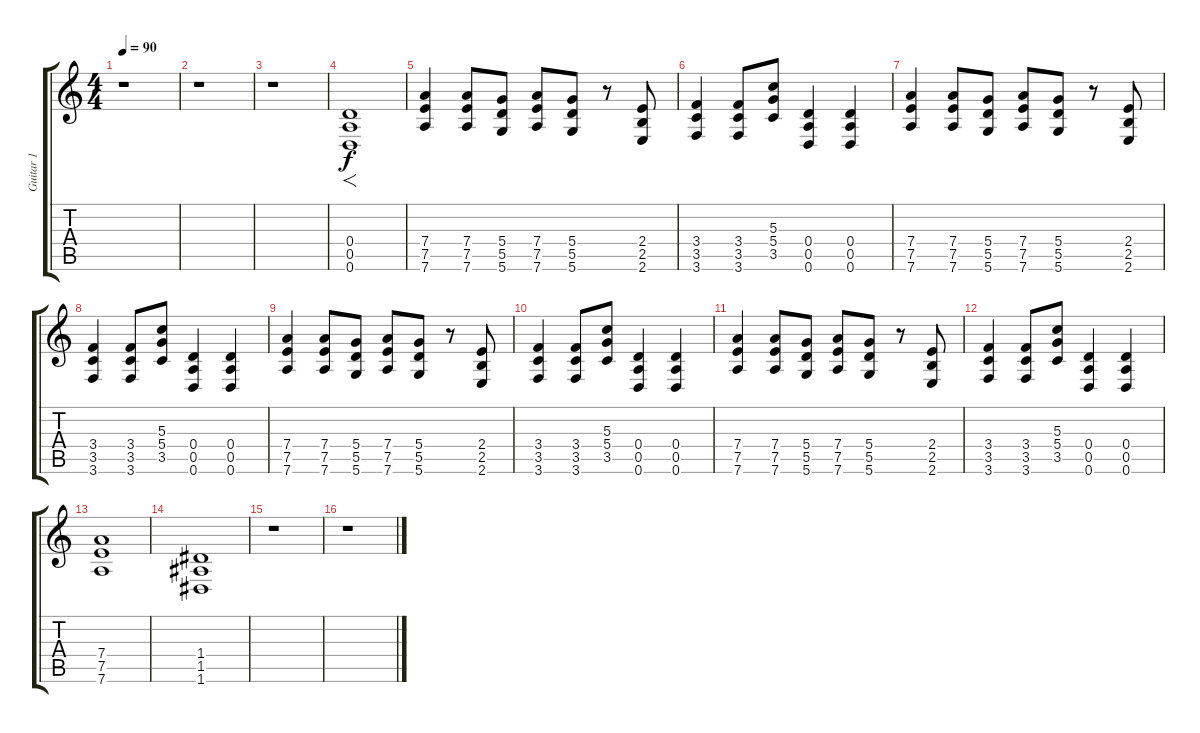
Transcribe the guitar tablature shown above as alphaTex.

\track ("Guitar 1" "Guitar 1") {instrument distortionguitar}
\staff {score tabs}
\tuning (E4 B3 G3 D3 A2 D2) {hide}
\ts (4 4)
\tempo 90
\clef g2
\ks c
r.1{dy f} |
r.1 |
r.1 |
(0.4 0.5 0.6).1{f} |
(7.4 7.5 7.6).4 (7.4 7.5 7.6).8 (5.4 5.5 5.6).8 (7.4 7.5 7.6).8 (5.4 5.5 5.6).8 r.8 (2.4 2.5 2.6).8 |
(3.4 3.5 3.6).4 (3.4 3.5 3.6).8 (5.3 5.4 3.5).8 (0.4 0.5 0.6).4 (0.4 0.5 0.6).4 |
(7.4 7.5 7.6).4 (7.4 7.5 7.6).8 (5.4 5.5 5.6).8 (7.4 7.5 7.6).8 (5.4 5.5 5.6).8 r.8 (2.4 2.5 2.6).8 |
(3.4 3.5 3.6).4 (3.4 3.5 3.6).8 (5.3 5.4 3.5).8 (0.4 0.5 0.6).4 (0.4 0.5 0.6).4 |
(7.4 7.5 7.6).4 (7.4 7.5 7.6).8 (5.4 5.5 5.6).8 (7.4 7.5 7.6).8 (5.4 5.5 5.6).8 r.8 (2.4 2.5 2.6).8 |
(3.4 3.5 3.6).4 (3.4 3.5 3.6).8 (5.3 5.4 3.5).8 (0.4 0.5 0.6).4 (0.4 0.5 0.6).4 |
(7.4 7.5 7.6).4 (7.4 7.5 7.6).8 (5.4 5.5 5.6).8 (7.4 7.5 7.6).8 (5.4 5.5 5.6).8 r.8 (2.4 2.5 2.6).8 |
(3.4 3.5 3.6).4 (3.4 3.5 3.6).8 (5.3 5.4 3.5).8 (0.4 0.5 0.6).4 (0.4 0.5 0.6).4 |
(7.4 7.5 7.6).1 |
(1.4 1.5 1.6).1 |
r.1 |
r.1
